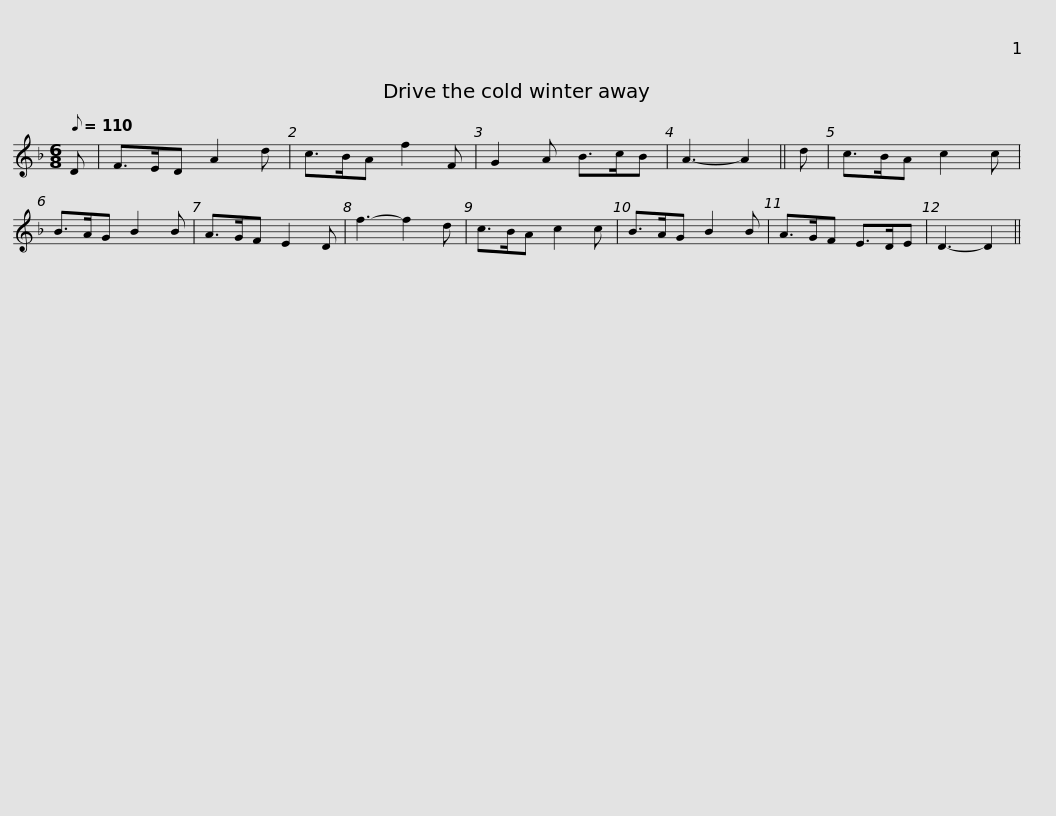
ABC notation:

X:1
L:1/8
Q:1/8=110
M:6/8
I:linebreak $
K:Dmin
V:1 treble
V:1
 D | F>ED A2 d | c>BA f2 F | G2 A B>cB | A3- A2 || %5
 d | c>BA c2 c | B>AG B2 B | A>GF E2 D |$ f3- f2 d | %10
 c>BA c2 c | B>AG B2 B | A>GF E>DE | D3- D2 || %14
